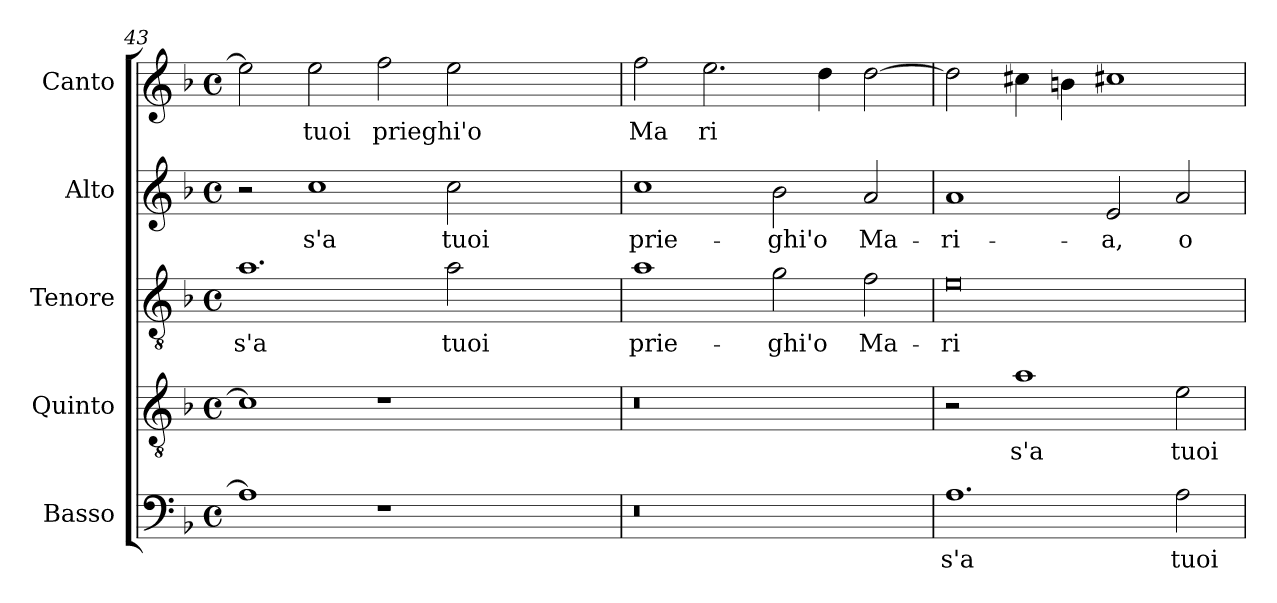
**kern	**text	**kern	**text	**kern	**text	**kern	**text	**kern	**text
*part5	*part5	*part4	*part4	*part3	*part3	*part2	*part2	*part1	*part1
*staff5	*staff5	*staff4	*staff4	*staff3	*staff3	*staff2	*staff2	*staff1	*staff1
*I"Basso	*	*I"Quinto	*	*I"Tenore	*	*I"Alto	*	*I"Canto	*
!!LO:LB:g=z
*clefF4	*	*clefGv2	*	*clefGv2	*	*clefG2	*	*clefG2	*
*k[b-]	*	*k[b-]	*	*k[b-]	*	*k[b-]	*	*k[b-]	*
*F:	*	*F:	*	*F:	*	*F:	*	*F:	*
*M4/4	*	*M4/4	*	*M4/4	*	*M4/4	*	*M4/4	*
*met(c)	*	*met(c)	*	*met(c)	*	*met(c)	*	*met(c)	*
=43	=43	=43	=43	=43	=43	=43	=43	=43	=43
!	!	!	!	!	!LO:LY:b:cj	!	!	!	!
1A]	.	1c]	.	1.a	s'a	2r	.	2ee\]	.
!	!	!	!	!	!	!	!LO:LY:b:cj	!	!LO:LY:b:cj
.	.	.	.	.	.	1cc	s'a	2ee\	tuoi
!LO:N:vis=1	!	!LO:N:vis=1	!	!	!	!	!	!	!LO:LY:b
0r	.	0r	.	.	.	.	.	2ff\	prieghi'o
!	!	!	!	!	!LO:LY:b:cj	!	!LO:LY:b:cj	!	!
.	.	.	.	2a\	tuoi	2cc\	tuoi	2ee\	.
.	.	.	.	1ryy	.	1ryy	.	1ryy	.
=44	=44	=44	=44	=44	=44	=44	=44	=44	=44
!	!	!	!	!	!LO:LY:b:cj	!	!LO:LY:b:cj	!	!LO:LY:b:cj
0r	.	0r	.	1a	prie-	1cc	prie-	2ff\	Ma
!	!	!	!	!	!	!	!	!	!LO:LY:b:cj
.	.	.	.	.	.	.	.	2.ee\	ri
!	!	!	!	!	!LO:LY:b:cj	!	!LO:LY:b:cj	!	!
.	.	.	.	2g\	-ghi'o	2b-\	-ghi'o	.	.
.	.	.	.	.	.	.	.	4dd\	.
!	!	!	!	!	!LO:LY:b:cj	!	!LO:LY:b:cj	!	!
.	.	.	.	2f\	Ma-	2a/	Ma-	[>2dd\	.
=45	=45	=45	=45	=45	=45	=45	=45	=45	=45
!	!LO:LY:b:cj	!	!	!	!LO:LY:b:cj	!	!LO:LY:b:cj	!	!
1.A	s'a	2r	.	0e	-ri-	1a	-ri-	2dd\]	.
!	!	!	!LO:LY:b:cj	!	!	!	!	!	!
.	.	1a	s'a	.	.	.	.	4cc#X\	.
.	.	.	.	.	.	.	.	4b\	.
!	!	!	!	!	!	!	!LO:LY:b:cj	!	!
.	.	.	.	.	.	2e/	-a,	1cc#X	.
!	!LO:LY:b:cj	!	!LO:LY:b:cj	!	!	!	!LO:LY:b:cj	!	!
2A\	tuoi	2e\	tuoi	.	.	2a/	o	.	.
=	=	=	=	=	=	=	=	=	=
*-	*-	*-	*-	*-	*-	*-	*-	*-	*-
